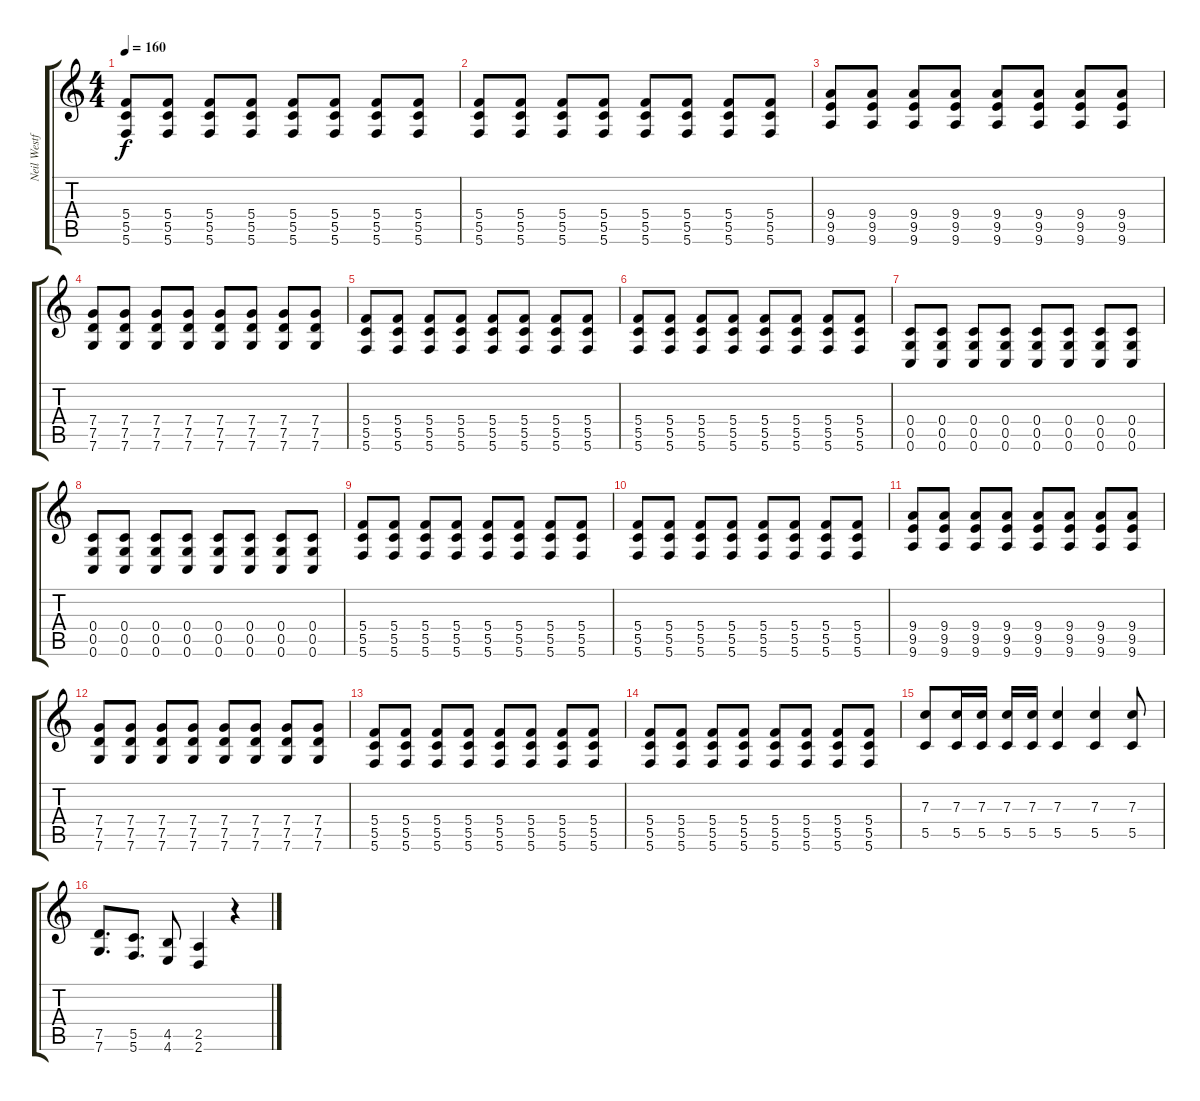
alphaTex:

\track ("Neil Westfall" "Neil Westf") {instrument distortionguitar}
\staff {score tabs}
\tuning (D4 A3 F3 C3 G2 C2) {hide}
\ts (4 4)
\tempo 160
\clef g2
\ks c
(5.4 5.5 5.6).8{dy f} (5.4 5.5 5.6).8 (5.4 5.5 5.6).8 (5.4 5.5 5.6).8 (5.4 5.5 5.6).8 (5.4 5.5 5.6).8 (5.4 5.5 5.6).8 (5.4 5.5 5.6).8 |
(5.4 5.5 5.6).8 (5.4 5.5 5.6).8 (5.4 5.5 5.6).8 (5.4 5.5 5.6).8 (5.4 5.5 5.6).8 (5.4 5.5 5.6).8 (5.4 5.5 5.6).8 (5.4 5.5 5.6).8 |
(9.4 9.5 9.6).8 (9.4 9.5 9.6).8 (9.4 9.5 9.6).8 (9.4 9.5 9.6).8 (9.4 9.5 9.6).8 (9.4 9.5 9.6).8 (9.4 9.5 9.6).8 (9.4 9.5 9.6).8 |
(7.4 7.5 7.6).8 (7.4 7.5 7.6).8 (7.4 7.5 7.6).8 (7.4 7.5 7.6).8 (7.4 7.5 7.6).8 (7.4 7.5 7.6).8 (7.4 7.5 7.6).8 (7.4 7.5 7.6).8 |
(5.4 5.5 5.6).8 (5.4 5.5 5.6).8 (5.4 5.5 5.6).8 (5.4 5.5 5.6).8 (5.4 5.5 5.6).8 (5.4 5.5 5.6).8 (5.4 5.5 5.6).8 (5.4 5.5 5.6).8 |
(5.4 5.5 5.6).8 (5.4 5.5 5.6).8 (5.4 5.5 5.6).8 (5.4 5.5 5.6).8 (5.4 5.5 5.6).8 (5.4 5.5 5.6).8 (5.4 5.5 5.6).8 (5.4 5.5 5.6).8 |
(0.4 0.5 0.6).8 (0.4 0.5 0.6).8 (0.4 0.5 0.6).8 (0.4 0.5 0.6).8 (0.4 0.5 0.6).8 (0.4 0.5 0.6).8 (0.4 0.5 0.6).8 (0.4 0.5 0.6).8 |
(0.4 0.5 0.6).8 (0.4 0.5 0.6).8 (0.4 0.5 0.6).8 (0.4 0.5 0.6).8 (0.4 0.5 0.6).8 (0.4 0.5 0.6).8 (0.4 0.5 0.6).8 (0.4 0.5 0.6).8 |
(5.4 5.5 5.6).8 (5.4 5.5 5.6).8 (5.4 5.5 5.6).8 (5.4 5.5 5.6).8 (5.4 5.5 5.6).8 (5.4 5.5 5.6).8 (5.4 5.5 5.6).8 (5.4 5.5 5.6).8 |
(5.4 5.5 5.6).8 (5.4 5.5 5.6).8 (5.4 5.5 5.6).8 (5.4 5.5 5.6).8 (5.4 5.5 5.6).8 (5.4 5.5 5.6).8 (5.4 5.5 5.6).8 (5.4 5.5 5.6).8 |
(9.4 9.5 9.6).8 (9.4 9.5 9.6).8 (9.4 9.5 9.6).8 (9.4 9.5 9.6).8 (9.4 9.5 9.6).8 (9.4 9.5 9.6).8 (9.4 9.5 9.6).8 (9.4 9.5 9.6).8 |
(7.4 7.5 7.6).8 (7.4 7.5 7.6).8 (7.4 7.5 7.6).8 (7.4 7.5 7.6).8 (7.4 7.5 7.6).8 (7.4 7.5 7.6).8 (7.4 7.5 7.6).8 (7.4 7.5 7.6).8 |
(5.4 5.5 5.6).8 (5.4 5.5 5.6).8 (5.4 5.5 5.6).8 (5.4 5.5 5.6).8 (5.4 5.5 5.6).8 (5.4 5.5 5.6).8 (5.4 5.5 5.6).8 (5.4 5.5 5.6).8 |
(5.4 5.5 5.6).8 (5.4 5.5 5.6).8 (5.4 5.5 5.6).8 (5.4 5.5 5.6).8 (5.4 5.5 5.6).8 (5.4 5.5 5.6).8 (5.4 5.5 5.6).8 (5.4 5.5 5.6).8 |
(7.3 5.5).8 (7.3 5.5).16 (7.3 5.5).16 (7.3 5.5).16 (7.3 5.5).16 (7.3 5.5).4 (7.3 5.5).4 (7.3 5.5).8 |
(7.5 7.6).8{d} (5.5 5.6).8{d} (4.5 4.6).8 (2.5 2.6).4 r.4
